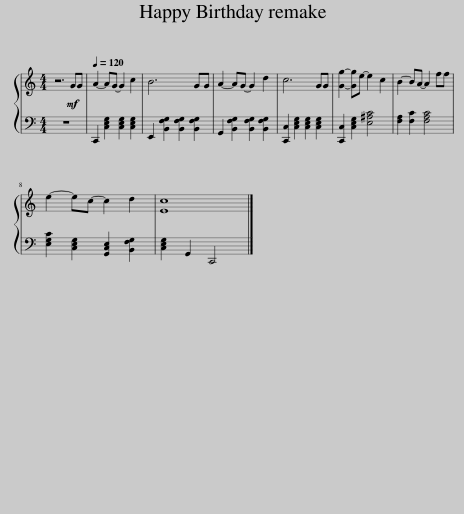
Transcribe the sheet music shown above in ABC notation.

X:1
%%score { 1 | 2 }
L:1/8
M:4/4
I:linebreak $
K:C
V:1 treble
V:2 bass
V:1
 z6!mf! GG |[Q:1/4=120] A2- AG- G2 c2 | B6 GG | A2- AG- G2 d2 | c6 GG | %5
 [Gg]2- [Gg]e- e2 c2 | B2- BA- A2 ff |$ e2- ec- c2 d2 | [Ec]8 |] %9
V:2
 z8 | C,,2 [C,E,G,]2 [C,E,G,]2 [C,E,G,]2 | E,,2 [B,,F,G,]2 [B,,F,G,]2 [B,,F,G,]2 | G,,2 [B,,F,G,]2 [B,,F,G,]2 [B,,F,G,]2 | [C,,C,]2 [C,E,G,]2 [C,E,G,]2 [C,E,G,]2 | %5
 [C,,C,]2 [C,E,G,]2 [E,^A,C]4 | [F,A,]2 [F,C]2 [F,A,C]4 |$ [E,G,C]2 [C,E,G,]2 [G,,C,E,]2 [B,,F,G,]2 | [C,E,G,]2 G,,2 C,,4 |] %9
